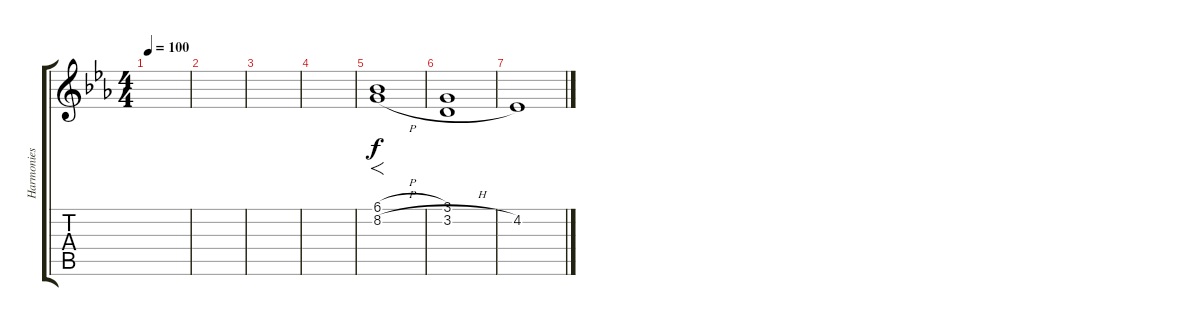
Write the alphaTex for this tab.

\track ("Harmonies" "Harmonies") {instrument choiraahs}
\staff {score tabs}
\tuning (E4 B3 G3 D3 A2 E2) {hide}
\ts (4 4)
\tempo 100
\clef g2
\ks eb
|
|
|
|
(6.1{h} 8.2{h}).1{f} |
(3.1 3.2{h}).1 |
4.2.1
